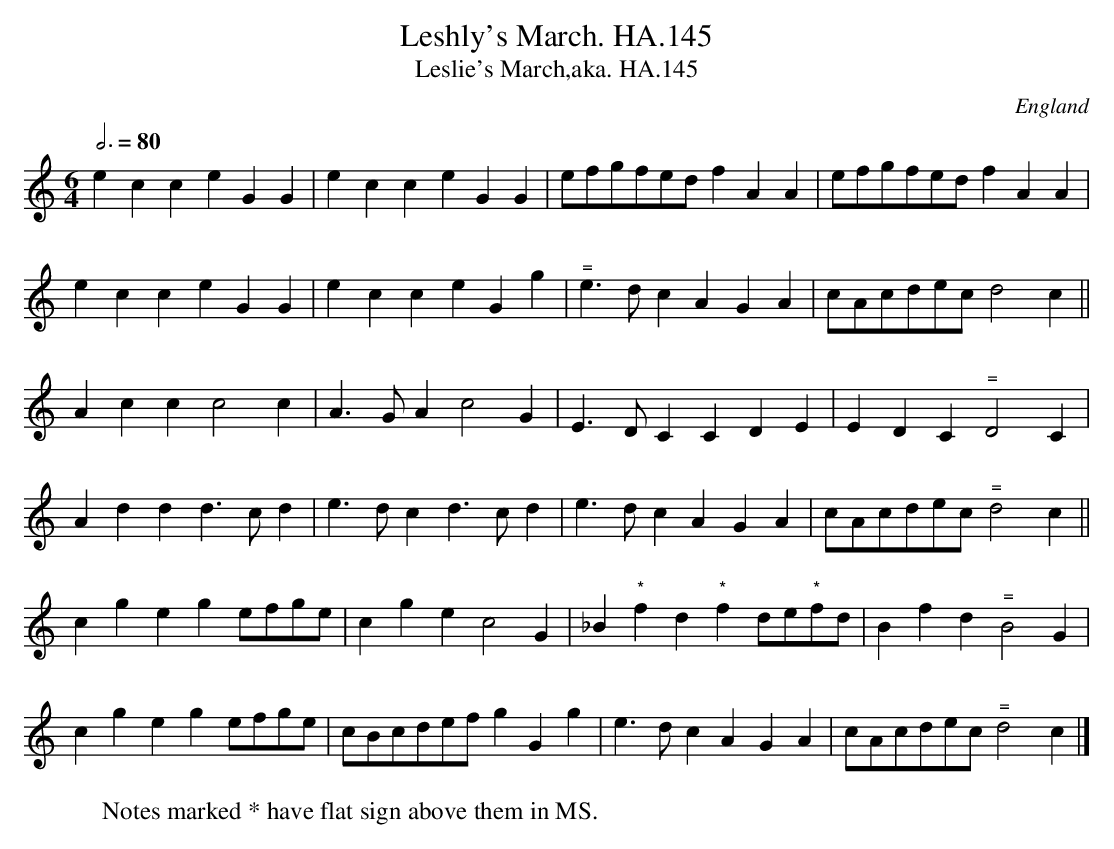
X:1
T:Leshly's March. HA.145
T:Leslie's March,aka. HA.145
L:1/8
M:6/4
O:England
Q:3/4=80
K:C
e2c2c2e2G2G2|e2c2c2e2G2G2|efgfed f2A2A2|efgfed f2A2A2|!
e2c2c2e2G2G2|e2c2c2e2G2g2|"^="e3dc2A2G2A2|cAcdec d4c2||!
A2c2c2c4c2|A3GA2c4G2|E3DC2C2D2E2|E2D2C2"^="D4C2|!
A2d2d2d3cd2|e3dc2d3cd2|e3dc2A2G2A2|cAcdec "^="d4c2||!
c2g2e2g2 efge|c2g2e2c4G2|_B2"^*"f2d2"^*"f2 de"^*"fd|B2f2d2"^="B4G2|!
c2g2e2g2 efge|cBcdef g2G2g2|e3dc2A2G2A2|cAcdec "^="d4c2|]
W:Notes marked * have flat sign above them in MS.
